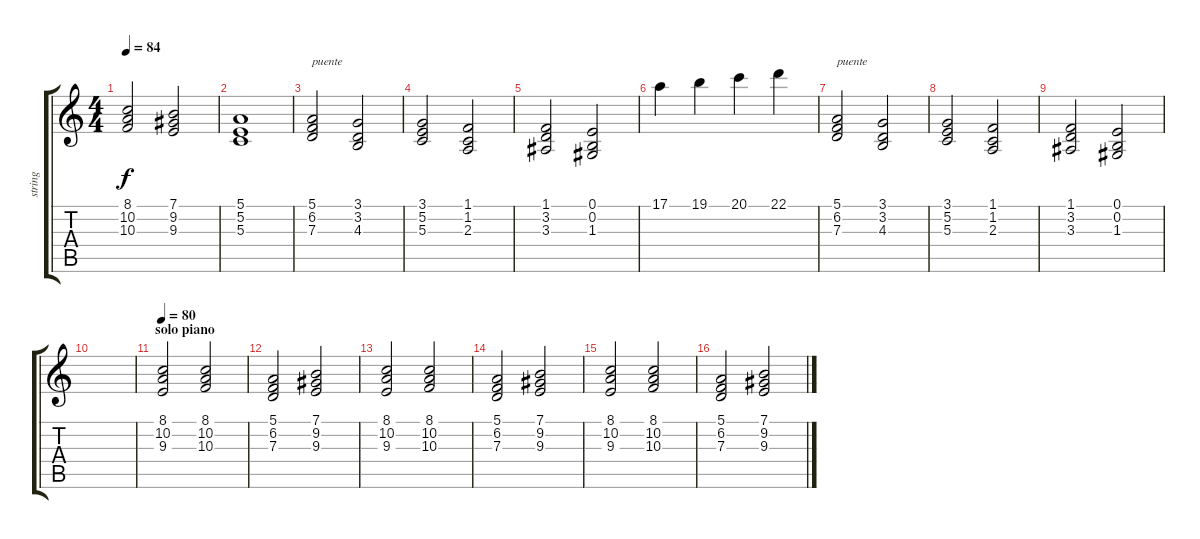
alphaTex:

\track ("string" "string") {instrument stringensemble1}
\staff {score tabs}
\tuning (E4 B3 G3 D3 A2 E2) {hide}
\ts (4 4)
\tempo 84
\clef g2
\ks c
(8.1 10.2 10.3).2{dy f} (7.1 9.2 9.3).2 |
(5.1 5.2 5.3).1 |
(5.1 6.2 7.3).2{txt "puente"} (3.1 3.2 4.3).2 |
(3.1 5.2 5.3).2 (1.1 1.2 2.3).2 |
(1.1 3.2 3.3).2 (0.1 0.2 1.3).2 |
17.1.4 19.1.4 20.1.4 22.1.4 |
(5.1 6.2 7.3).2{txt "puente"} (3.1 3.2 4.3).2 |
(3.1 5.2 5.3).2 (1.1 1.2 2.3).2 |
(1.1 3.2 3.3).2 (0.1 0.2 1.3).2 |
|
\section ("" "solo piano")
\tempo 80
(8.1 10.2 9.3).2 (8.1 10.2 10.3).2 |
(5.1 6.2 7.3).2 (7.1 9.2 9.3).2 |
(8.1 10.2 9.3).2 (8.1 10.2 10.3).2 |
(5.1 6.2 7.3).2 (7.1 9.2 9.3).2 |
(8.1 10.2 9.3).2 (8.1 10.2 10.3).2 |
(5.1 6.2 7.3).2 (7.1 9.2 9.3).2
